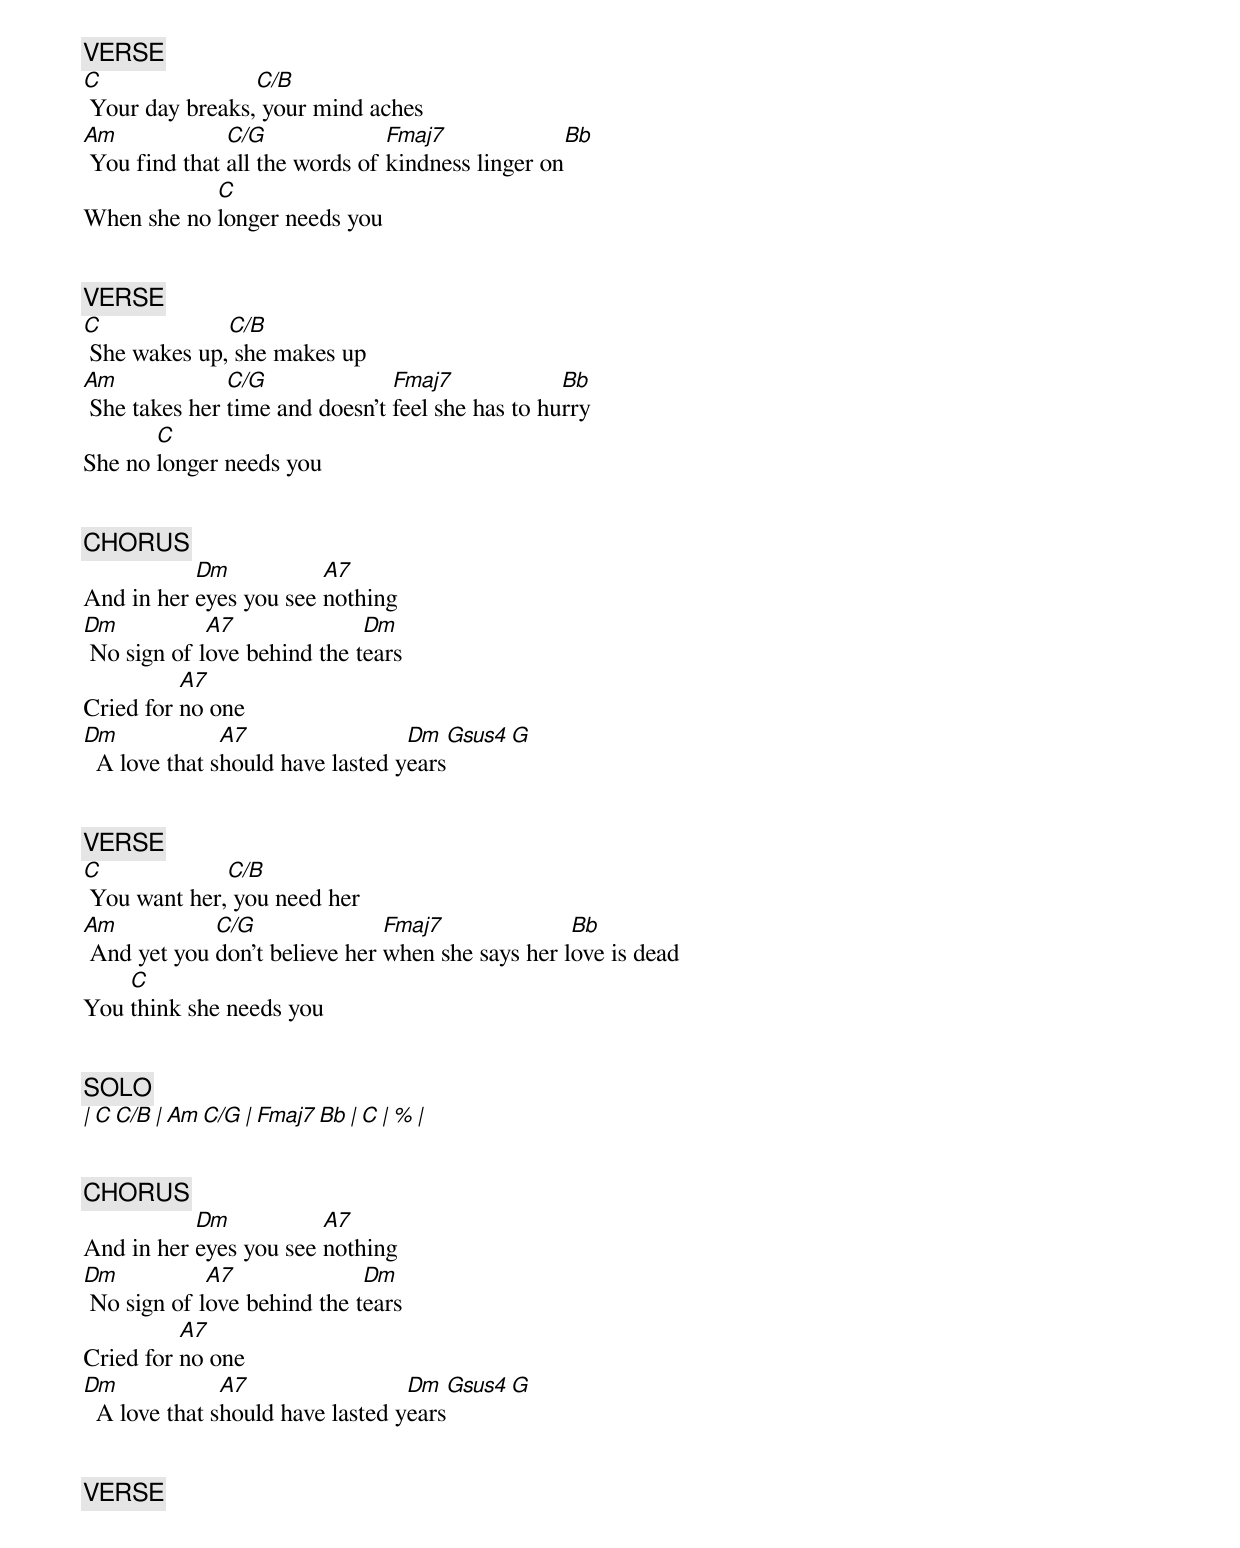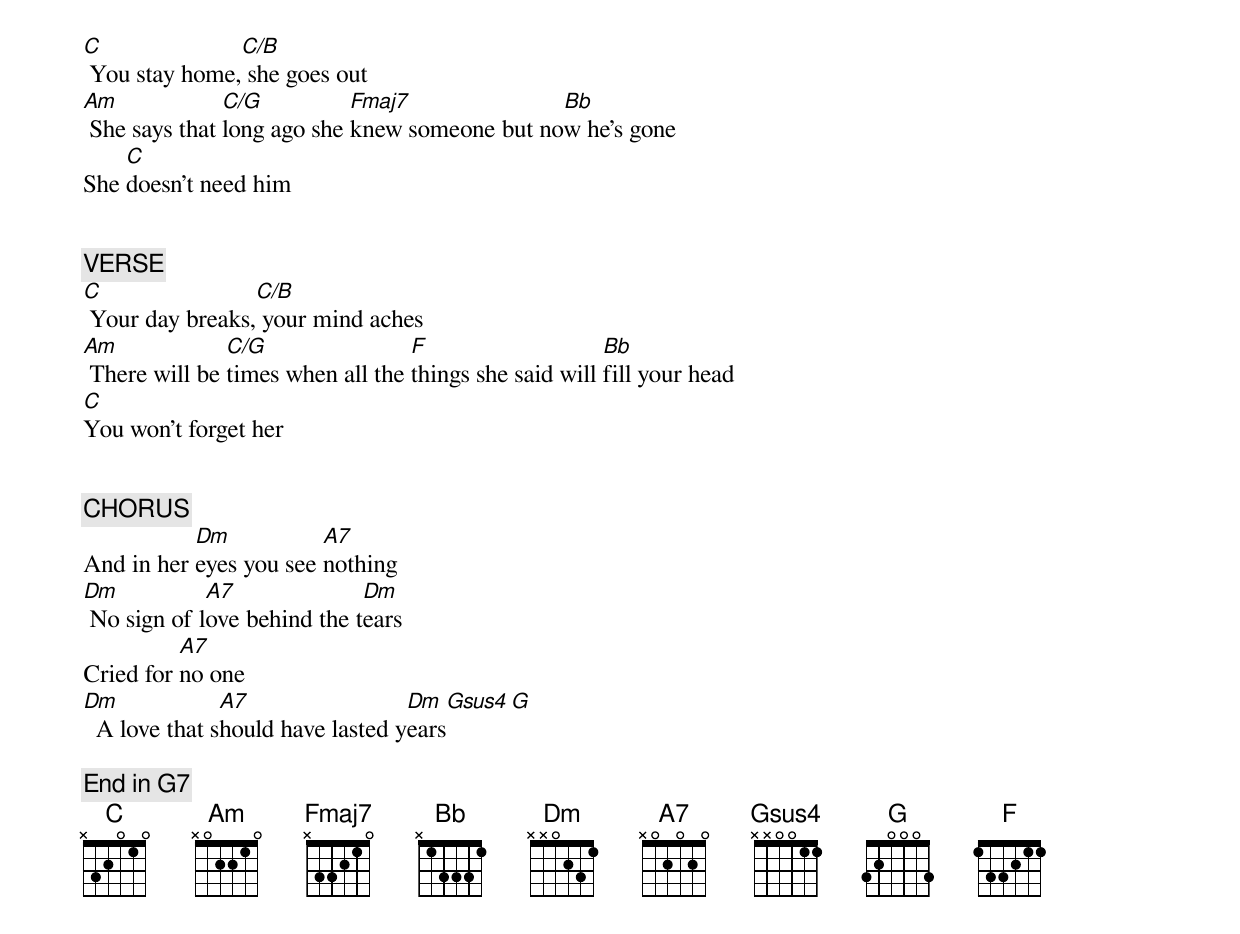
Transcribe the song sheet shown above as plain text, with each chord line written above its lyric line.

[VERSE]
C                C/B
 Your day breaks, your mind aches
Am             C/G              Fmaj7             Bb
 You find that all the words of kindness linger on
            C
When she no longer needs you


[VERSE]
C             C/B
 She wakes up, she makes up
Am             C/G              Fmaj7             Bb
 She takes her time and doesn't feel she has to hurry
       C
She no longer needs you


[CHORUS]
           Dm           A7
And in her eyes you see nothing
Dm           A7              Dm
 No sign of love behind the tears
          A7
Cried for no one
Dm             A7                 Dm     Gsus4 G
  A love that should have lasted years


[VERSE]
C             C/B
 You want her, you need her
Am           C/G               Fmaj7              Bb
 And yet you don't believe her when she says her love is dead
    C
You think she needs you


[SOLO]
| C C/B | Am C/G | Fmaj7 Bb | C | % |


[CHORUS]
           Dm           A7
And in her eyes you see nothing
Dm           A7              Dm
 No sign of love behind the tears
          A7
Cried for no one
Dm             A7                 Dm     Gsus4 G
  A love that should have lasted years


[VERSE]
C              C/B
 You stay home, she goes out
Am             C/G          Fmaj7              Bb
 She says that long ago she knew someone but now he's gone
    C
She doesn't need him


[VERSE]
C                C/B
 Your day breaks, your mind aches
Am             C/G                F                    Bb
 There will be times when all the things she said will fill your head
C
You won't forget her


[CHORUS]
           Dm           A7
And in her eyes you see nothing
Dm           A7              Dm
 No sign of love behind the tears
          A7
Cried for no one
Dm             A7                 Dm     Gsus4 G
  A love that should have lasted years

[ End in G7 ]
